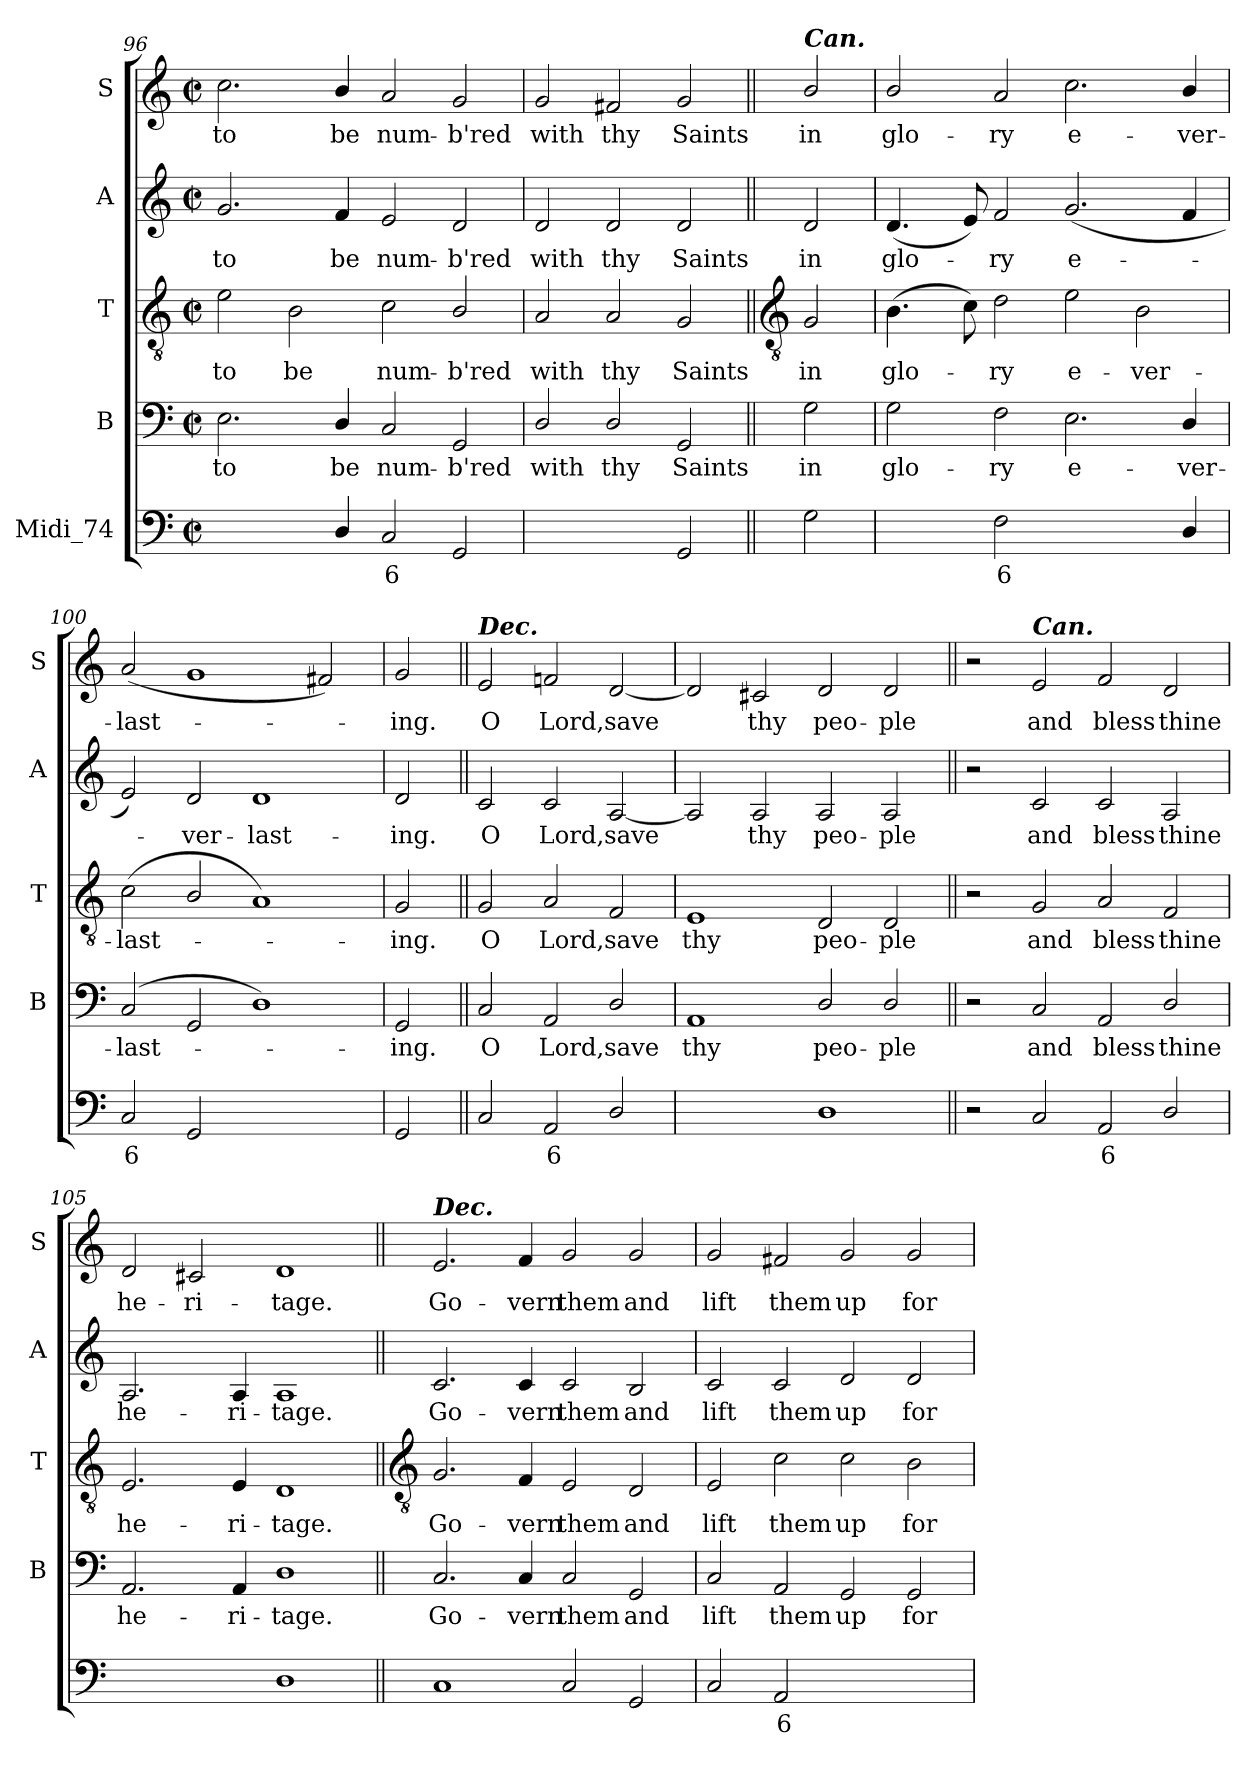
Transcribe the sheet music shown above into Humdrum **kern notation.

**kern	**text	**kern	**text	**kern	**text	**kern	**text	**kern	**text
*part5	*part5	*part4	*part4	*part3	*part3	*part2	*part2	*part1	*part1
*staff5	*staff5	*staff4	*staff4	*staff3	*staff3	*staff2	*staff2	*staff1	*staff1
*I"Midi_74	*	*I"B	*	*I"T	*	*I"A	*	*I"S	*
*	*	*I'B	*	*I'T	*	*I'A	*	*I'S	*
*clefF4	*	*clefF4	*	*clefGv2	*	*clefG2	*	*clefG2	*
*k[]	*	*k[]	*	*k[]	*	*k[]	*	*k[]	*
*C:	*	*C:	*	*C:	*	*C:	*	*C:	*
*M4/2	*	*M4/2	*	*M4/2	*	*M4/2	*	*M4/2	*
*met(c|)	*	*met(c|)	*	*met(c|)	*	*met(c|)	*	*met(c|)	*
=96	=96	=96	=96	=96	=96	=96	=96	=96	=96
!	!LO:LY:b	!	!LO:LY:b	!	!LO:LY:b	!	!LO:LY:b	!	!LO:LY:b
[2Eyy	6	2.E	to	2e	to	2.g	to	2.cc	to
!	!LO:LY:b	!	!	!	!LO:LY:b	!	!	!	!
4Eyy]	5	.	.	2B	be	.	.	.	.
!	!	!	!LO:LY:b	!	!	!	!LO:LY:b	!	!LO:LY:b
4D/	.	4D/	be	.	.	4f	be	4b/	be
!	!LO:LY:b	!	!LO:LY:b	!	!LO:LY:b	!	!LO:LY:b	!	!LO:LY:b
2C	6	2C	num-	2c	num-	2e	num-	2a	num-
!	!	!	!LO:LY:b	!	!LO:LY:b	!	!LO:LY:b	!	!LO:LY:b
2GG	.	2GG	-b'red	2B/	-b'red	2d	-b'red	2g	-b'red
=97	=97	=97	=97	=97	=97	=97	=97	=97	=97
!	!LO:LY:b	!	!LO:LY:b	!	!LO:LY:b	!	!LO:LY:b	!	!LO:LY:b
[2D/yy	4	2D/	with	2A	with	2d	with	2g	with
!	!LO:LY:b	!	!LO:LY:b	!	!LO:LY:b	!	!LO:LY:b	!	!LO:LY:b
2Dyy]	3	2D/	thy	2A	thy	2d	thy	2f#X	thy
!	!	!	!LO:LY:b	!	!LO:LY:b	!	!LO:LY:b	!	!LO:LY:b
2GG	.	2GG	Saints	2G	Saints	2d	Saints	2g	Saints
!!LO:LB:g=z
=98||	=98||	=98||	=98||	=98||	=98||	=98||	=98||	=98||	=98||
*	*	*	*	*clefGv2	*	*	*	*	*
!	!	!	!	!	!	!	!	!LO:TX:a:Bi:t=Can.	!
!	!	!	!LO:LY:b	!	!LO:LY:b	!	!LO:LY:b	!	!LO:LY:b
2G	.	2G	in	2G	in	2d	in	2b/	in
=99	=99	=99	=99	=99	=99	=99	=99	=99	=99
!	!LO:LY:b	!	!LO:LY:b	!	!LO:LY:b	!	!LO:LY:b	!	!LO:LY:b
[4Gyy	5	2G	glo-	(>4.B	glo-	(<4.d	glo-	2b/	glo-
!	!LO:LY:b	!	!	!	!	!	!	!	!
4Gyy]	6	.	.	.	.	.	.	.	.
.	.	.	.	8c)	.	8e)	.	.	.
!	!LO:LY:b	!	!LO:LY:b	!	!LO:LY:b	!	!LO:LY:b	!	!LO:LY:b
2F	6	2F	-ry	2d	ry	2f	ry	2a	-ry
!	!LO:LY:b	!	!LO:LY:b	!	!LO:LY:b	!	!LO:LY:b	!	!LO:LY:b
[2Eyy	6	2.E	e-	2e	e-	(<2.g	e-	2.cc	e-
!	!LO:LY:b	!	!	!	!LO:LY:b	!	!	!	!
4Eyy]	5	.	.	2B	-ver-	.	.	.	.
!	!	!	!LO:LY:b	!	!	!	!	!	!LO:LY:b
4D/	.	4D/	-ver-	.	.	4f	.	4b/	-ver-
=100	=100	=100	=100	=100	=100	=100	=100	=100	=100
!	!LO:LY:b	!	!LO:LY:b	!	!LO:LY:b	!	!	!	!LO:LY:b
2C	6	(<2C	-last-	(<2c	-last-	2e)	.	(<2a	-last-
!	!	!	!	!	!	!	!LO:LY:b	!	!
2GG	.	2GG	.	2B/	.	2d	ver-	1g	.
!	!LO:LY:b	!	!	!	!	!	!LO:LY:b	!	!
[2Dyy	4	1D)	.	1A)	.	1d	-last-	.	.
!	!LO:LY:b	!	!	!	!	!	!	!	!
2Dyy]	3	.	.	.	.	.	.	2f#X)	.
=101	=101	=101	=101	=101	=101	=101	=101	=101	=101
!	!	!	!LO:LY:b	!	!LO:LY:b	!	!LO:LY:b	!	!LO:LY:b
2GG	.	2GG	ing.	2G	ing.	2d	-ing.	2g	ing.
=102||	=102||	=102||	=102||	=102||	=102||	=102||	=102||	=102||	=102||
!	!	!	!	!	!	!	!	!LO:TX:a:Bi:t=Dec.	!
!	!	!	!LO:LY:b	!	!LO:LY:b	!	!LO:LY:b	!	!LO:LY:b
2C	.	2C	O	2G	O	2c	O	2e	O
!	!LO:LY:b	!	!LO:LY:b	!	!LO:LY:b	!	!LO:LY:b	!	!LO:LY:b
2AA	6	2AA	Lord,	2A	Lord,	2c	Lord,	2fn	Lord,
!	!	!	!LO:LY:b	!	!LO:LY:b	!	!LO:LY:b	!	!LO:LY:b
2D/	.	2D/	save	2F	save	[2A	save	[2d	save
=103	=103	=103	=103	=103	=103	=103	=103	=103	=103
!	!LO:LY:b	!	!LO:LY:b	!	!LO:LY:b	!	!	!	!
[2AAyy	4	1AA	thy	1E	thy	2A]	.	2d]	.
!	!LO:LY:b	!	!	!	!	!	!LO:LY:b	!	!LO:LY:b
2AAyy]	3	.	.	.	.	2A	thy	2c#X	thy
!	!	!	!LO:LY:b	!	!LO:LY:b	!	!LO:LY:b	!	!LO:LY:b
1D/	.	2D/	peo-	2D	peo-	2A	peo-	2d	peo-
!	!	!	!LO:LY:b	!	!LO:LY:b	!	!LO:LY:b	!	!LO:LY:b
.	.	2D/	-ple	2D	-ple	2A	-ple	2d	-ple
=104||	=104||	=104||	=104||	=104||	=104||	=104||	=104||	=104||	=104||
2r	.	2r	.	2r	.	2r	.	2r	.
!	!	!	!	!	!	!	!	!LO:TX:a:Bi:t=Can.	!
!	!	!	!LO:LY:b	!	!LO:LY:b	!	!LO:LY:b	!	!LO:LY:b
2C	.	2C	and	2G	and	2c	and	2e	and
!	!LO:LY:b	!	!LO:LY:b	!	!LO:LY:b	!	!LO:LY:b	!	!LO:LY:b
2AA	6	2AA	bless	2A	bless	2c	bless	2f	bless
!	!	!	!LO:LY:b	!	!LO:LY:b	!	!LO:LY:b	!	!LO:LY:b
2D/	.	2D/	thine	2F	thine	2A	thine	2d	thine
=105	=105	=105	=105	=105	=105	=105	=105	=105	=105
!	!LO:LY:b	!	!LO:LY:b	!	!LO:LY:b	!	!LO:LY:b	!	!LO:LY:b
[2AAyy	4	2.AA	he-	2.E	he-	2.A	he-	2d	he-
!	!LO:LY:b	!	!	!	!	!	!	!	!LO:LY:b
2AAyy]	3	.	.	.	.	.	.	2c#X	-ri-
!	!	!	!LO:LY:b	!	!LO:LY:b	!	!LO:LY:b	!	!
.	.	4AA	-ri-	4E	-ri-	4A	-ri-	.	.
!	!	!	!LO:LY:b	!	!LO:LY:b	!	!LO:LY:b	!	!LO:LY:b
1D	.	1D	-tage.	1D	-tage.	1A	-tage.	1d	-tage.
!!LO:LB:g=z
=106||	=106||	=106||	=106||	=106||	=106||	=106||	=106||	=106||	=106||
*	*	*	*	*clefGv2	*	*	*	*	*
!	!	!	!	!	!	!	!	!LO:TX:a:Bi:t=Dec.	!
!	!	!	!LO:LY:b	!	!LO:LY:b	!	!LO:LY:b	!	!LO:LY:b
1C	.	2.C	Go-	2.G	Go-	2.c	Go-	2.e	Go-
!	!	!	!LO:LY:b	!	!LO:LY:b	!	!LO:LY:b	!	!LO:LY:b
.	.	4C	-vern	4F	-vern	4c	-vern	4f	-vern
!	!	!	!LO:LY:b	!	!LO:LY:b	!	!LO:LY:b	!	!LO:LY:b
2C	.	2C	them	2E	them	2c	them	2g	them
!	!	!	!LO:LY:b	!	!LO:LY:b	!	!LO:LY:b	!	!LO:LY:b
2GG	.	2GG	and	2D	and	2B	and	2g	and
=107	=107	=107	=107	=107	=107	=107	=107	=107	=107
!	!	!	!LO:LY:b	!	!LO:LY:b	!	!LO:LY:b	!	!LO:LY:b
2C	.	2C	lift	2E	lift	2c	lift	2g	lift
!	!LO:LY:b	!	!LO:LY:b	!	!LO:LY:b	!	!LO:LY:b	!	!LO:LY:b
2AA	6	2AA	them	2c	them	2c	them	2f#X	them
!	!LO:LY:b	!	!LO:LY:b	!	!LO:LY:b	!	!LO:LY:b	!	!LO:LY:b
[2GGyy	4	2GG	up	2c	up	2d	up	2g	up
!	!LO:LY:b	!	!LO:LY:b	!	!LO:LY:b	!	!LO:LY:b	!	!LO:LY:b
2GGyy]	3	2GG	for	2B	for	2d	for	2g	for
=	=	=	=	=	=	=	=	=	=
*-	*-	*-	*-	*-	*-	*-	*-	*-	*-
